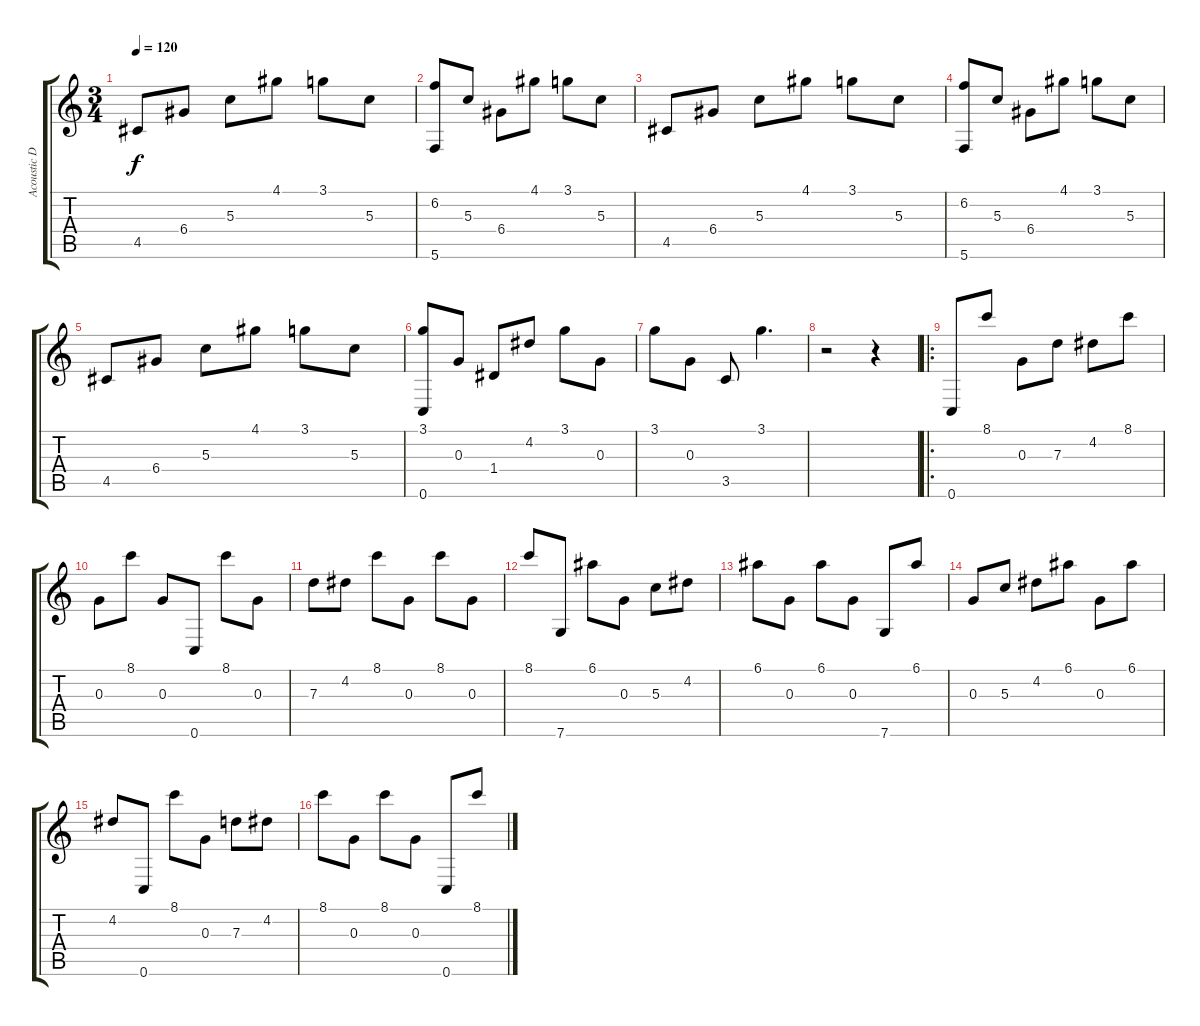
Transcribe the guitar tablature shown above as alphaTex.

\track ("Acoustic Drop C" "Acoustic D") {instrument acousticguitarsteel}
\staff {score tabs}
\tuning (E4 B3 G3 D3 A2 C2) {hide}
\ts (3 4)
\tempo 120
\clef g2
\ks c
4.5.8{dy f} 6.4.8 5.3.8 4.1.8 3.1.8 5.3.8 |
(6.2 5.6).8 5.3.8 6.4.8 4.1.8 3.1.8 5.3.8 |
4.5.8 6.4.8 5.3.8 4.1.8 3.1.8 5.3.8 |
(6.2 5.6).8 5.3.8 6.4.8 4.1.8 3.1.8 5.3.8 |
4.5.8 6.4.8 5.3.8 4.1.8 3.1.8 5.3.8 |
(3.1 0.6).8 0.3.8 1.4.8 4.2.8 3.1.8 0.3.8 |
3.1.8 0.3.8 3.5.8 3.1.4{d} |
r.2 r.4 |
\ro
0.6.8 8.1.8 0.3.8 7.3.8 4.2.8 8.1.8 |
0.3.8 8.1.8 0.3.8 0.6.8 8.1.8 0.3.8 |
7.3.8 4.2.8 8.1.8 0.3.8 8.1.8 0.3.8 |
8.1.8 7.6.8 6.1.8 0.3.8 5.3.8 4.2.8 |
6.1.8 0.3.8 6.1.8 0.3.8 7.6.8 6.1.8 |
0.3.8 5.3.8 4.2.8 6.1.8 0.3.8 6.1.8 |
4.2.8 0.6.8 8.1.8 0.3.8 7.3.8 4.2.8 |
8.1.8 0.3.8 8.1.8 0.3.8 0.6.8 8.1.8
